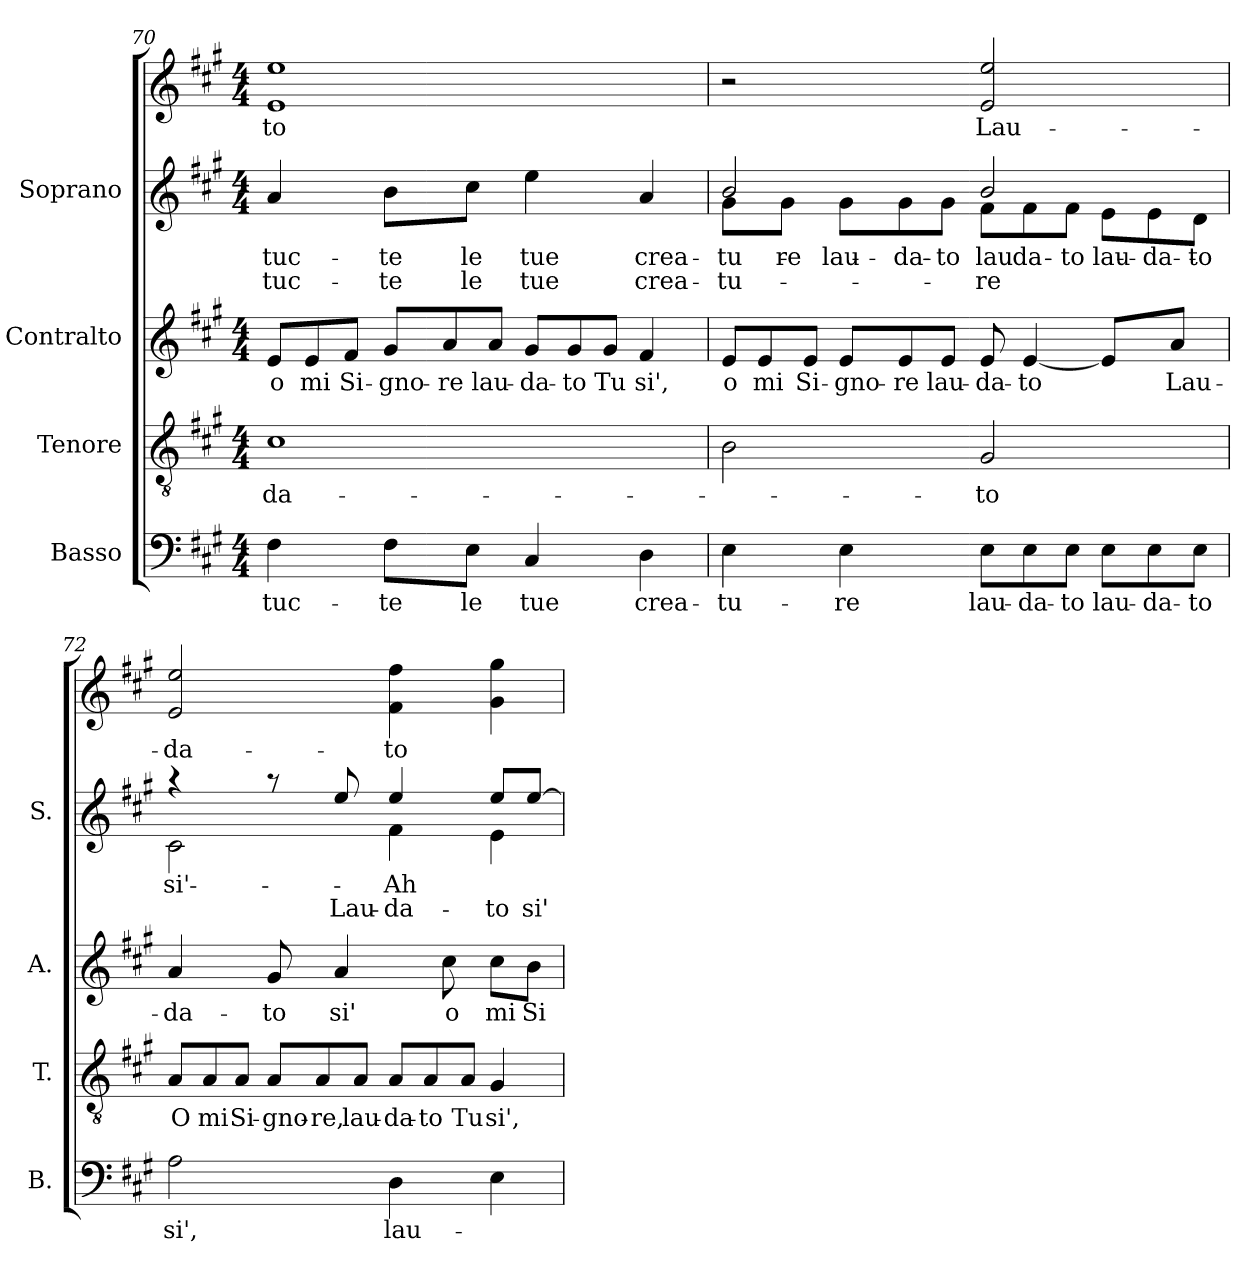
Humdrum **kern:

**kern	**text	**kern	**text	**kern	**text	**kern	**text	**text	**kern	**text
*part5	*part5	*part4	*part4	*part3	*part3	*part2	*part2	*part2	*part1	*part1
*staff5	*staff5	*staff4	*staff4	*staff3	*staff3	*staff2	*staff2	*staff2	*staff1	*staff1
*I"Basso	*	*I"Tenore	*	*I"Contralto	*	*I"Soprano	*	*	*	*
*I'B.	*	*I'T.	*	*I'A.	*	*I'S.	*	*	*	*
*clefF4	*	*clefGv2	*	*clefG2	*	*clefG2	*	*	*clefG2	*
*k[f#c#g#]	*	*k[f#c#g#]	*	*k[f#c#g#]	*	*k[f#c#g#]	*	*	*k[f#c#g#]	*
*f#:	*	*f#:	*	*f#:	*	*f#:	*	*	*f#:	*
*M4/4	*	*M4/4	*	*M4/4	*	*M4/4	*	*	*M4/4	*
=70	=70	=70	=70	=70	=70	=70	=70	=70	=70	=70
!	!LO:LY:b	!	!	!	!	!	!	!	!	!
!	!	!	!LO:LY:b	!	!	!	!	!	!	!
*	*	*	*	*Xtuplet	*	*	*	*	*	*
!	!	!	!	!	!LO:LY:b	!	!	!	!	!
!	!	!	!	!	!	!	!LO:LY:a	!LO:LY:b	!	!
!	!	!	!	!	!	!	!	!	!	!LO:LY:b
4F#\	tuc-	1c#	-da-	12e/L	o	4a/	tuc-	tuc-	1e 1ee	-to
!	!	!	!	!	!LO:LY:b	!	!	!	!	!
.	.	.	.	12e/	mi	.	.	.	.	.
!	!	!	!	!	!LO:LY:b	!	!	!	!	!
.	.	.	.	12f#/J	Si-	.	.	.	.	.
!	!LO:LY:b	!	!	!	!	!	!	!	!	!
!	!	!	!	!	!LO:LY:b	!	!	!	!	!
!	!	!	!	!	!	!	!LO:LY:a	!LO:LY:b	!	!
8F#\L	-te	.	.	12g#/L	-gno-	8b\L	-te	-te	.	.
!	!	!	!	!	!LO:LY:b	!	!	!	!	!
.	.	.	.	12a/	-re	.	.	.	.	.
!	!LO:LY:b	!	!	!	!	!	!	!	!	!
!	!	!	!	!	!	!	!LO:LY:a	!LO:LY:b	!	!
8E\J	le	.	.	.	.	8cc#\J	le	le	.	.
!	!	!	!	!	!LO:LY:b	!	!	!	!	!
.	.	.	.	12a/J	lau-	.	.	.	.	.
!	!LO:LY:b	!	!	!	!	!	!	!	!	!
!	!	!	!	!	!LO:LY:b	!	!	!	!	!
!	!	!	!	!	!	!	!LO:LY:a	!LO:LY:b	!	!
4C#/	tue	.	.	12g#/L	-da-	4ee\	tue	tue	.	.
!	!	!	!	!	!LO:LY:b	!	!	!	!	!
.	.	.	.	12g#/	-to	.	.	.	.	.
!	!	!	!	!	!LO:LY:b	!	!	!	!	!
.	.	.	.	12g#/J	Tu	.	.	.	.	.
!	!LO:LY:b	!	!	!	!	!	!	!	!	!
!	!	!	!	!	!LO:LY:b	!	!	!	!	!
!	!	!	!	!	!	!	!LO:LY:a	!LO:LY:b	!	!
4D\	crea-	.	.	4f#/	si',	4a/	crea-	crea-	.	.
!!LO:LB:g=z
=71	=71	=71	=71	=71	=71	=71	=71	=71	=71	=71
!	!LO:LY:b	!	!	!	!	!	!	!	!	!
!	!	!	!	!	!LO:LY:b	!	!	!	!	!
*	*	*	*	*	*	*^	*	*	*	*
!	!	!	!	!	!	!	!	!LO:LY:b	!LO:LY:a	!	!
4E\	-tu-	2B\	.	12e/L	o	2b/	8g#\L	-tu-	tu-	2r	.
!	!	!	!	!	!LO:LY:b	!	!	!	!	!	!
.	.	.	.	12e/	mi	.	.	.	.	.	.
!	!	!	!	!	!	!	!	!LO:LY:b	!	!	!
.	.	.	.	.	.	.	8g#\J	-re	.	.	.
!	!	!	!	!	!LO:LY:b	!	!	!	!	!	!
.	.	.	.	12e/J	Si-	.	.	.	.	.	.
!	!LO:LY:b	!	!	!	!	!	!	!	!	!	!
!	!	!	!	!	!LO:LY:b	!	!	!	!	!	!
*	*	*	*	*	*	*	*Xtuplet	*	*	*	*
!	!	!	!	!	!	!	!	!LO:LY:b	!	!	!
4E\	-re	.	.	12e/L	-gno-	.	12g#\L	lau-	.	.	.
!	!	!	!	!	!LO:LY:b	!	!	!	!	!	!
!	!	!	!	!	!	!	!	!LO:LY:b	!	!	!
.	.	.	.	12e/	-re	.	12g#\	-da-	.	.	.
!	!	!	!	!	!LO:LY:b	!	!	!	!	!	!
!	!	!	!	!	!	!	!	!LO:LY:b	!	!	!
.	.	.	.	12e/J	lau-	.	12g#\J	-to	.	.	.
*Xtuplet	*	*	*	*	*	*	*	*	*	*	*
!	!LO:LY:b	!	!	!	!	!	!	!	!	!	!
!	!	!	!LO:LY:b	!	!	!	!	!	!	!	!
!	!	!	!	!	!LO:LY:b	!	!	!	!	!	!
!	!	!	!	!	!	!	!	!	!LO:LY:a	!	!
!	!	!	!	!	!	!	!	!LO:LY:b	!	!	!
!	!	!	!	!	!	!	!	!	!	!	!LO:LY:b
12E\L	lau-	2G#/	-to	12e/	-da-	2b/	12f#\L	lau-	-re	2e/ 2ee/	Lau-
!	!LO:LY:b	!	!	!	!	!	!	!	!	!	!
!	!	!	!	!	!LO:LY:b	!	!	!	!	!	!
!	!	!	!	!	!	!	!	!LO:LY:b	!	!	!
12E\	-da-	.	.	[6e/	-to	.	12f#\	-da-	.	.	.
!	!LO:LY:b	!	!	!	!	!	!	!	!	!	!
!	!	!	!	!	!	!	!	!LO:LY:b	!	!	!
12E\J	-to	.	.	.	.	.	12f#\J	-to	.	.	.
!	!LO:LY:b	!	!	!	!	!	!	!	!	!	!
!	!	!	!	!	!	!	!	!LO:LY:b	!	!	!
12E\L	lau-	.	.	8e/L]	.	.	12e\L	lau-	.	.	.
!	!LO:LY:b	!	!	!	!	!	!	!	!	!	!
!	!	!	!	!	!	!	!	!LO:LY:b	!	!	!
12E\	-da-	.	.	.	.	.	12e\	-da-	.	.	.
!	!	!	!	!	!LO:LY:b	!	!	!	!	!	!
.	.	.	.	8a/J	Lau-	.	.	.	.	.	.
!	!LO:LY:b	!	!	!	!	!	!	!	!	!	!
!	!	!	!	!	!	!	!	!LO:LY:b	!	!	!
12E\J	-to	.	.	.	.	.	12d\J	-to	.	.	.
=72	=72	=72	=72	=72	=72	=72	=72	=72	=72	=72	=72
!	!LO:LY:b	!	!	!	!	!	!	!	!	!	!
*	*	*Xtuplet	*	*	*	*	*	*	*	*	*
!	!	!	!LO:LY:b	!	!	!	!	!	!	!	!
!	!	!	!	!	!LO:LY:b	!	!	!	!	!	!
!	!	!	!	!	!	!	!	!LO:LY:b	!	!	!
!	!	!	!	!	!	!	!	!	!	!	!LO:LY:b
2A\	si',	12A/L	O	4a/	-da-	4raa	2c#\	si'	.	2e/ 2ee/	-da-
!	!	!	!LO:LY:b	!	!	!	!	!	!	!	!
.	.	12A/	mi	.	.	.	.	.	.	.	.
!	!	!	!LO:LY:b	!	!	!	!	!	!	!	!
.	.	12A/J	Si-	.	.	.	.	.	.	.	.
!	!	!	!LO:LY:b	!	!	!	!	!	!	!	!
!	!	!	!	!	!LO:LY:b	!	!	!	!	!	!
.	.	12A/L	-gno-	8g#/	-to	8raa	.	.	.	.	.
!	!	!	!LO:LY:b	!	!	!	!	!	!	!	!
.	.	12A/	-re,	.	.	.	.	.	.	.	.
!	!	!	!	!	!LO:LY:b	!	!	!	!	!	!
!	!	!	!	!	!	!	!	!	!LO:LY:a	!	!
.	.	.	.	4a/	si'	8ee/	.	.	-Lau-	.	.
!	!	!	!LO:LY:b	!	!	!	!	!	!	!	!
.	.	12A/J	lau-	.	.	.	.	.	.	.	.
!	!LO:LY:b	!	!	!	!	!	!	!	!	!	!
!	!	!	!LO:LY:b	!	!	!	!	!	!	!	!
!	!	!	!	!	!	!	!	!	!LO:LY:a	!	!
!	!	!	!	!	!	!	!	!LO:LY:b	!	!	!
!	!	!	!	!	!	!	!	!	!	!	!LO:LY:b
4D\	lau-	12A/L	-da-	.	.	4ee/	4f#\	Ah	-da-	4f#\ 4ff#\	-to
!	!	!	!LO:LY:b	!	!	!	!	!	!	!	!
.	.	12A/	-to	.	.	.	.	.	.	.	.
!	!	!	!	!	!LO:LY:b	!	!	!	!	!	!
.	.	.	.	8cc#\	o	.	.	.	.	.	.
!	!	!	!LO:LY:b	!	!	!	!	!	!	!	!
.	.	12A/J	Tu	.	.	.	.	.	.	.	.
!	!	!	!LO:LY:b	!	!	!	!	!	!	!	!
!	!	!	!	!	!LO:LY:b	!	!	!	!	!	!
!	!	!	!	!	!	!	!	!	!LO:LY:a	!	!
4E\	.	4G#/	si',	8cc#\L	mi	8ee/L	4e\	.	-to	4g#\ 4gg#\	.
!	!	!	!	!	!LO:LY:b	!	!	!	!	!	!
!	!	!	!	!	!	!	!	!	!LO:LY:a	!	!
.	.	.	.	8b\J	Si-	[>8ee/J	.	.	si'	.	.
*	*	*	*	*	*	*v	*v	*	*	*	*
=	=	=	=	=	=	=	=	=	=	=
*-	*-	*-	*-	*-	*-	*-	*-	*-	*-	*-
